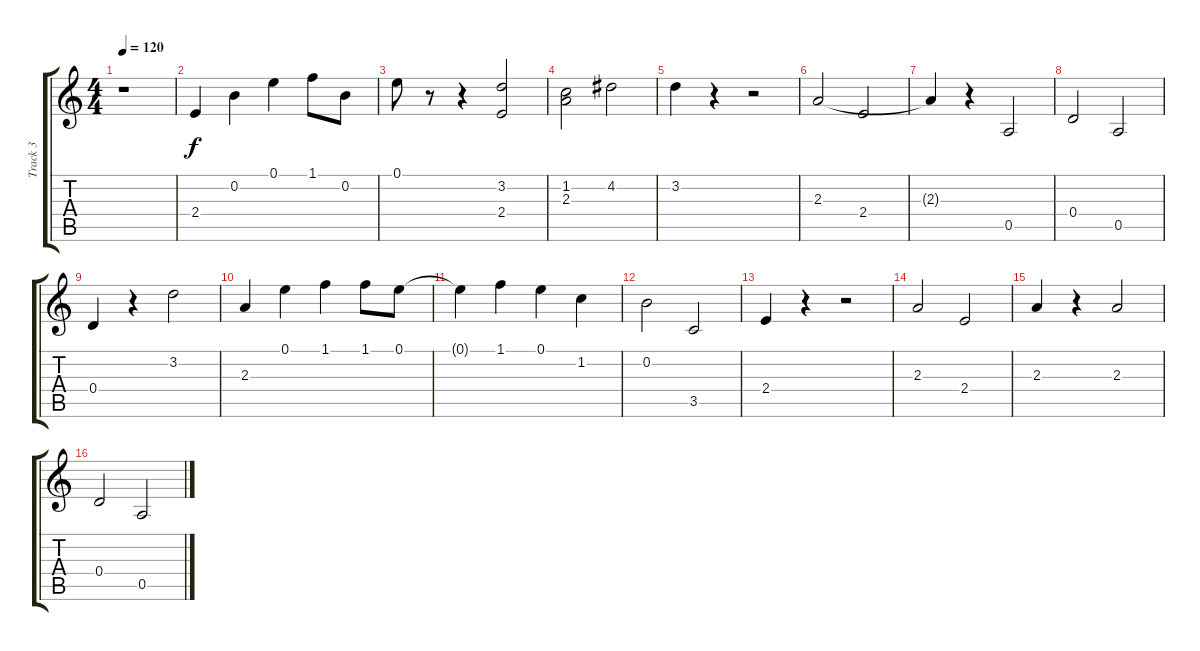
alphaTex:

\track ("Track 3" "Track 3") {instrument electricguitarjazz}
\staff {score tabs}
\tuning (E4 B3 G3 D3 A2 E2) {hide}
\ts (4 4)
\tempo 120
\clef g2
\ks c
r.1{dy f instrument electricguitarjazz} |
2.4.4 0.2.4 0.1.4 1.1.8 0.2.8 |
0.1.8 r.8 r.4 (3.2 2.4).2 |
(1.2 2.3).2 4.2.2 |
3.2.4 r.4 r.2 |
2.3.2 2.4.2 |
2.3{t}.4 r.4 0.5.2 |
0.4.2 0.5.2 |
0.4.4 r.4 3.2.2 |
2.3.4 0.1.4 1.1.4 1.1.8 0.1.8 |
0.1{t}.4 1.1.4 0.1.4 1.2.4 |
0.2.2 3.5.2 |
2.4.4 r.4 r.2 |
2.3.2 2.4.2 |
2.3.4 r.4 2.3.2 |
0.4.2 0.5.2
